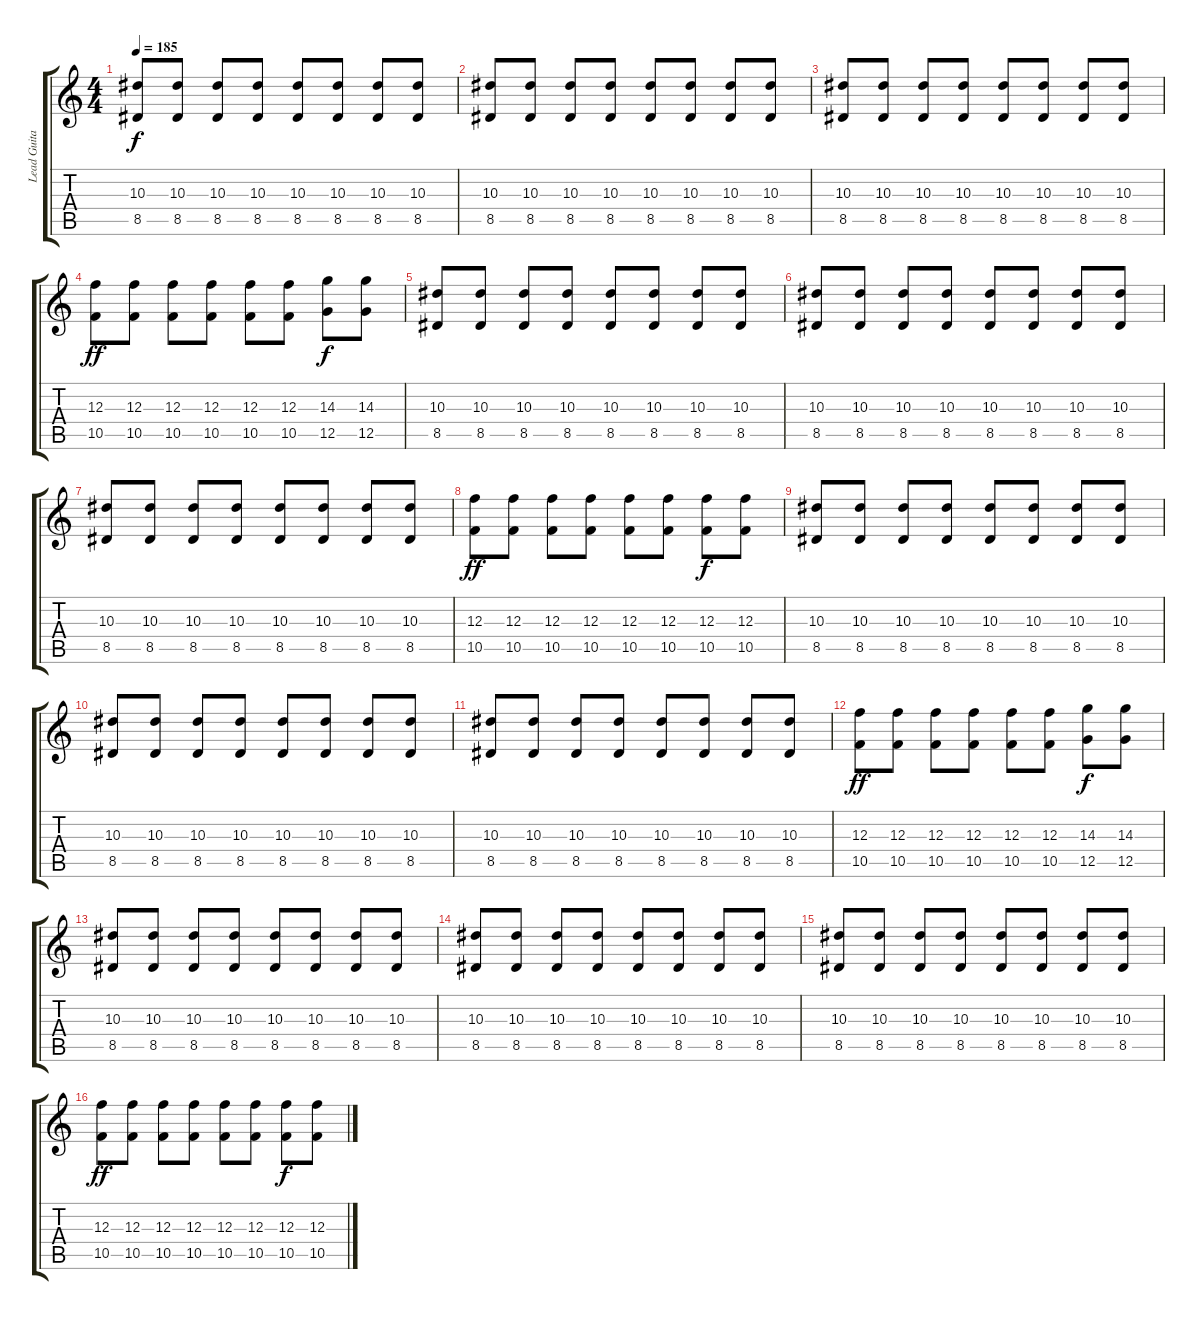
\track ("Lead Guitar" "Lead Guita") {solo instrument distortionguitar}
\staff {score tabs}
\tuning (D4 A3 F3 C3 G2 C2) {hide}
\ts (4 4)
\tempo 185
\clef g2
\ks c
(10.3 8.5).8{dy f} (10.3 8.5).8 (10.3 8.5).8 (10.3 8.5).8 (10.3 8.5).8 (10.3 8.5).8 (10.3 8.5).8 (10.3 8.5).8 |
(10.3 8.5).8 (10.3 8.5).8 (10.3 8.5).8 (10.3 8.5).8 (10.3 8.5).8 (10.3 8.5).8 (10.3 8.5).8 (10.3 8.5).8 |
(10.3 8.5).8 (10.3 8.5).8 (10.3 8.5).8 (10.3 8.5).8 (10.3 8.5).8 (10.3 8.5).8 (10.3 8.5).8 (10.3 8.5).8 |
(12.3 10.5).8{dy ff} (12.3 10.5).8 (12.3 10.5).8 (12.3 10.5).8 (12.3 10.5).8 (12.3 10.5).8 (14.3 12.5).8{dy f} (14.3 12.5).8 |
(10.3 8.5).8 (10.3 8.5).8 (10.3 8.5).8 (10.3 8.5).8 (10.3 8.5).8 (10.3 8.5).8 (10.3 8.5).8 (10.3 8.5).8 |
(10.3 8.5).8 (10.3 8.5).8 (10.3 8.5).8 (10.3 8.5).8 (10.3 8.5).8 (10.3 8.5).8 (10.3 8.5).8 (10.3 8.5).8 |
(10.3 8.5).8 (10.3 8.5).8 (10.3 8.5).8 (10.3 8.5).8 (10.3 8.5).8 (10.3 8.5).8 (10.3 8.5).8 (10.3 8.5).8 |
(12.3 10.5).8{dy ff} (12.3 10.5).8 (12.3 10.5).8 (12.3 10.5).8 (12.3 10.5).8 (12.3 10.5).8 (12.3 10.5).8{dy f} (12.3 10.5).8 |
(10.3 8.5).8 (10.3 8.5).8 (10.3 8.5).8 (10.3 8.5).8 (10.3 8.5).8 (10.3 8.5).8 (10.3 8.5).8 (10.3 8.5).8 |
(10.3 8.5).8 (10.3 8.5).8 (10.3 8.5).8 (10.3 8.5).8 (10.3 8.5).8 (10.3 8.5).8 (10.3 8.5).8 (10.3 8.5).8 |
(10.3 8.5).8 (10.3 8.5).8 (10.3 8.5).8 (10.3 8.5).8 (10.3 8.5).8 (10.3 8.5).8 (10.3 8.5).8 (10.3 8.5).8 |
(12.3 10.5).8{dy ff} (12.3 10.5).8 (12.3 10.5).8 (12.3 10.5).8 (12.3 10.5).8 (12.3 10.5).8 (14.3 12.5).8{dy f} (14.3 12.5).8 |
(10.3 8.5).8 (10.3 8.5).8 (10.3 8.5).8 (10.3 8.5).8 (10.3 8.5).8 (10.3 8.5).8 (10.3 8.5).8 (10.3 8.5).8 |
(10.3 8.5).8 (10.3 8.5).8 (10.3 8.5).8 (10.3 8.5).8 (10.3 8.5).8 (10.3 8.5).8 (10.3 8.5).8 (10.3 8.5).8 |
(10.3 8.5).8 (10.3 8.5).8 (10.3 8.5).8 (10.3 8.5).8 (10.3 8.5).8 (10.3 8.5).8 (10.3 8.5).8 (10.3 8.5).8 |
(12.3 10.5).8{dy ff} (12.3 10.5).8 (12.3 10.5).8 (12.3 10.5).8 (12.3 10.5).8 (12.3 10.5).8 (12.3 10.5).8{dy f} (12.3 10.5).8
